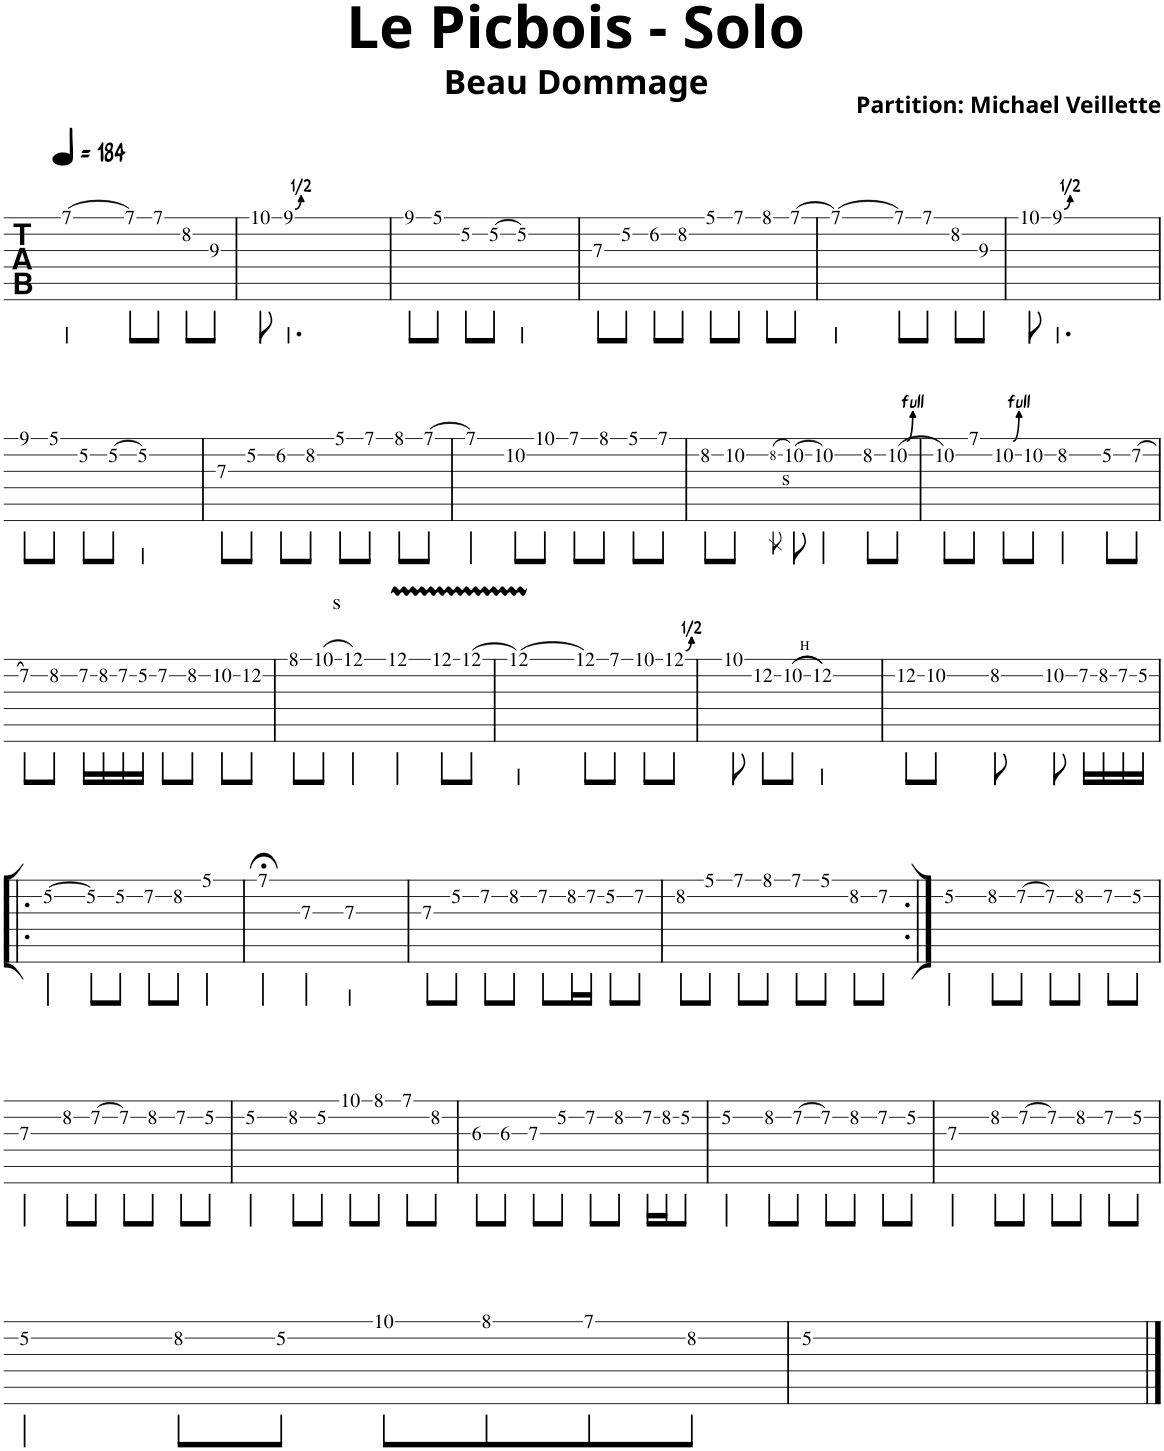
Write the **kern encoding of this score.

**kern
*part1
*staff1
*I"Acoustic Guitar
*I'Guit.
*stria6
*
*k[f#]
*M4/4
*MM184
=1
[2b\
8b\L]
8b\J
8g\L
8e\J
=2
8dd\
2.dd-X\
8r
=3
8dd-X\L
8a\J
8e\L
[8e\J
2e\]
=4
8d\L
8e\J
8e#\L
8g\J
8a\L
8b\J
8cc\L
[8b\J
=5
2b\_
8b\L]
8b\J
8g\L
8e\J
=6
8dd\
2.dd-X\
8r
!!LO:LB:g=z
=7
8dd-X\L
8a\J
8e\L
[8e\J
2e\]
=8
8d\L
8e\J
8e#\L
8g\J
8a\L
8b\J
8cc\L
[8b\J
=9
4b\]
8a\L
8dd\J
8b\L
8cc\J
8a\L
8b\J
=10
8g\L
8a\J
8r
(8qg\
!LO:TX:a:t=s
[8a\)
4a\]
8g\L
[8a\J
=11
8a\L]
8b\J
8a\L
8a\J
4g\
8e\L
[8f#\J
!!LO:LB:g=z
=12
8f#\L]
8g\J
16f#\LL
16g\
16f#\
16e\JJ
8f#\L
8g\J
8a\L
8b\J
=13
8cc\L
!LO:TX:a:t=s
(8dd\J
4ee\)
4ee\
8ee\L
[8ee\J
=14
2ee\_
8ee\L]
8b\J
8dd\L
8ee\J
=15
8r
8dd\
8b\L
!LO:TX:a:t=H
(>(>8a\J
2b\))
=16
8b\L
8a\J
8r
8g\
8r
8a\
16f#\LL
16g\
16f#\
16e\JJ
!!LO:LB:g=z
=17!|:
[4e\
8e\L]
8e\J
8f#\L
8g\J
4a\
=18
4b;<\
4d\
2d\
=19
8d\L
8e\J
8f#\L
8g\J
8f#\L
16g\L
16f#\JJ
8e\L
8f#\J
=20
8g\L
8a\J
8b\L
8cc\J
8b\L
8a\J
8g\L
8f#\J
=21:|!
4e\
8g\L
[8f#\J
8f#\L]
8g\J
8f#\L
8e\J
!!LO:LB:g=z
=22
4d\
8g\L
[8f#\J
8f#\L]
8g\J
8f#\L
8e\J
=23
4e\
8g\L
8e\J
8dd\L
8cc\J
8b\L
8g\J
=24
8c#\L
8c#\J
8d\L
8e\J
8f#\L
8g\J
16f#\LL
16g\J
8e\J
=25
4e\
8g\L
[8f#\J
8f#\L]
8g\J
8f#\L
8e\J
=26
4d\
8g\L
[8f#\J
8f#\L]
8g\J
8f#\L
8e\J
!!LO:LB:g=z
=27
4e\
8g\L
8e\J
8dd\L
8cc\
8b\
8g\J
=28
1e
==
*-
